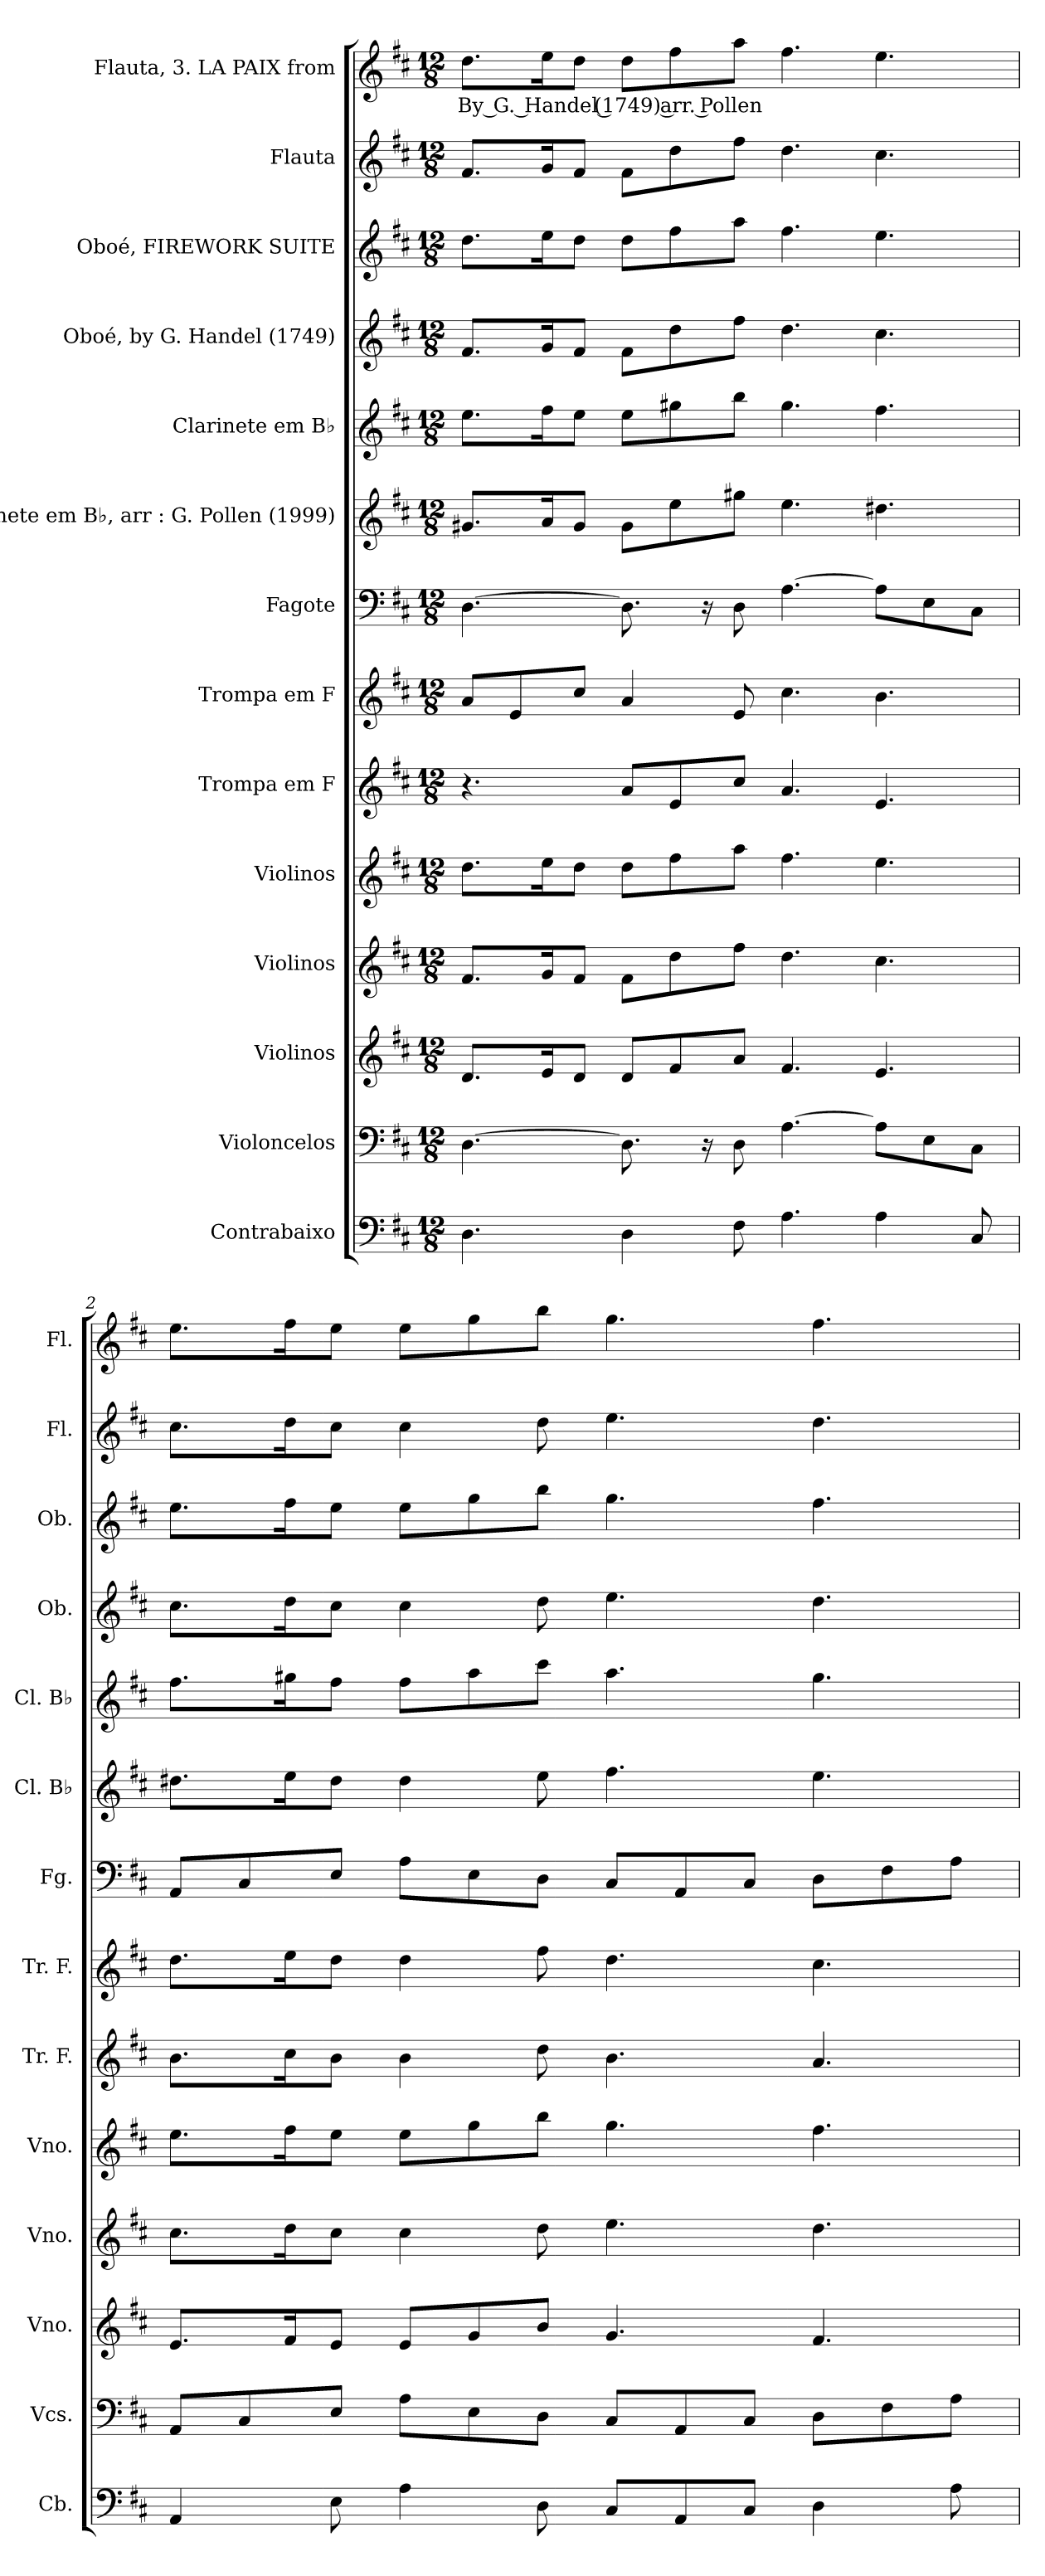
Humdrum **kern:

**kern	**kern	**kern	**kern	**kern	**kern	**kern	**kern	**kern	**kern	**kern	**kern	**kern	**kern	**text
*part14	*part13	*part12	*part11	*part10	*part9	*part8	*part7	*part6	*part5	*part4	*part3	*part2	*part1	*part1
*staff14	*staff13	*staff12	*staff11	*staff10	*staff9	*staff8	*staff7	*staff6	*staff5	*staff4	*staff3	*staff2	*staff1	*staff1
*I"Contrabaixo	*I"Violoncelos	*I"Violinos	*I"Violinos	*I"Violinos	*I"Trompa em F	*I"Trompa em F	*I"Fagote	*I"Clarinete em B♭, arr : G. Pollen (1999)	*I"Clarinete em B♭	*I"Oboé, by G. Handel (1749)	*I"Oboé, FIREWORK SUITE	*I"Flauta	*I"Flauta, 3. LA PAIX from	*
*I'Cb.	*I'Vcs.	*I'Vno.	*I'Vno.	*I'Vno.	*I'Tr. F.	*I'Tr. F.	*I'Fg.	*I'Cl. B♭	*I'Cl. B♭	*I'Ob.	*I'Ob.	*I'Fl.	*I'Fl.	*
*clefF4	*clefF4	*clefG2	*clefG2	*clefG2	*clefG2	*clefG2	*clefF4	*clefG2	*clefG2	*clefG2	*clefG2	*clefG2	*clefG2	*
*ITrd7c12	*	*	*	*	*ITrd4c7	*ITrd4c7	*	*ITrd1c2	*ITrd1c2	*	*	*	*	*
*k[f#c#]	*k[f#c#]	*k[f#c#]	*k[f#c#]	*k[f#c#]	*k[f#]	*k[f#]	*k[f#c#]	*k[]	*k[]	*k[f#c#]	*k[f#c#]	*k[f#c#]	*k[f#c#]	*
*M12/8	*M12/8	*M12/8	*M12/8	*M12/8	*M12/8	*M12/8	*M12/8	*M12/8	*M12/8	*M12/8	*M12/8	*M12/8	*M12/8	*
*MM54	*MM54	*MM54	*MM54	*MM54	*MM54	*MM54	*MM54	*MM54	*MM54	*MM54	*MM54	*MM54	*MM54	*
=1	=1	=1	=1	=1	=1	=1	=1	=1	=1	=1	=1	=1	=1	=1
!	!	!	!	!	!	!	!	!	!	!	!	!	!	!LO:LY:b
4.DD\	[4.D\	8.d/L	8.f#/L	8.dd\L	4.r	8d/L	[4.D\	8.f#X/L	8.dd\L	8.f#/L	8.dd\L	8.f#/L	8.dd\L	By G. Handel (1749) arr. Pollen
.	.	.	.	.	.	8A/	.	.	.	.	.	.	.	.
.	.	16e/K	16g/K	16ee\K	.	.	.	16g/K	16ee\K	16g/K	16ee\K	16g/K	16ee\K	.
.	.	8d/J	8f#/J	8dd\J	.	8f#/J	.	8f#/J	8dd\J	8f#/J	8dd\J	8f#/J	8dd\J	.
*	*	*	*	*	*	*	*	*	*	*	*	*	*MM50	*
4DD\	8.D\]	8d/L	8f#\L	8dd\L	8d/L	4d/	8.D\]	8f#\L	8dd\L	8f#\L	8dd\L	8f#\L	8dd\L	.
.	.	8f#/	8dd\	8ff#\	8A/	.	.	8dd\	8ff#X\	8dd\	8ff#\	8dd\	8ff#\	.
.	16r	.	.	.	.	.	16r	.	.	.	.	.	.	.
8FF#\	8D\	8a/J	8ff#\J	8aa\J	8f#/J	8A/	8D\	8ff#X\J	8aa\J	8ff#\J	8aa\J	8ff#\J	8aa\J	.
*	*	*	*	*	*	*	*	*	*	*	*	*	*MM47	*
4.AA\	[4.A\	4.f#/	4.dd\	4.ff#\	4.d/	4.f#\	[4.A\	4.dd\	4.ff#\	4.dd\	4.ff#\	4.dd\	4.ff#\	.
*	*	*	*	*	*	*	*	*	*	*	*	*	*MM45	*
4AA\	8A\L]	4.e/	4.cc#\	4.ee\	4.A/	4.e\	8A\L]	4.cc#X\	4.ee\	4.cc#\	4.ee\	4.cc#\	4.ee\	.
.	8E\	.	.	.	.	.	8E\	.	.	.	.	.	.	.
8CC#/	8C#\J	.	.	.	.	.	8C#\J	.	.	.	.	.	.	.
!!LO:PB:g=z
=2	=2	=2	=2	=2	=2	=2	=2	=2	=2	=2	=2	=2	=2	=2
*	*	*	*	*	*	*	*	*	*	*	*	*	*MM54	*
4AAA/	8AA/L	8.e/L	8.cc#\L	8.ee\L	8.e\L	8.g\L	8AA/L	8.cc#X\L	8.ee\L	8.cc#\L	8.ee\L	8.cc#\L	8.ee\L	.
.	8C#/	.	.	.	.	.	8C#/	.	.	.	.	.	.	.
.	.	16f#/K	16dd\K	16ff#\K	16f#\K	16a\K	.	16dd\K	16ff#X\K	16dd\K	16ff#\K	16dd\K	16ff#\K	.
8EE\	8E/J	8e/J	8cc#\J	8ee\J	8e\J	8g\J	8E/J	8cc#\J	8ee\J	8cc#\J	8ee\J	8cc#\J	8ee\J	.
4AA\	8A\L	8e/L	4cc#\	8ee\L	4e\	4g\	8A\L	4cc#\	8ee\L	4cc#\	8ee\L	4cc#\	8ee\L	.
.	8E\	8g/	.	8gg\	.	.	8E\	.	8gg\	.	8gg\	.	8gg\	.
8DD\	8D\J	8b/J	8dd\	8bb\J	8g\	8b\	8D\J	8dd\	8bb\J	8dd\	8bb\J	8dd\	8bb\J	.
*	*	*	*	*	*	*	*	*	*	*	*	*	*MM50	*
8CC#/L	8C#/L	4.g/	4.ee\	4.gg\	4.e\	4.g\	8C#/L	4.ee\	4.gg\	4.ee\	4.gg\	4.ee\	4.gg\	.
8AAA/	8AA/	.	.	.	.	.	8AA/	.	.	.	.	.	.	.
8CC#/J	8C#/J	.	.	.	.	.	8C#/J	.	.	.	.	.	.	.
*	*	*	*	*	*	*	*	*	*	*	*	*	*MM48	*
4DD\	8D\L	4.f#/	4.dd\	4.ff#\	4.d/	4.f#\	8D\L	4.dd\	4.ff#\	4.dd\	4.ff#\	4.dd\	4.ff#\	.
.	8F#\	.	.	.	.	.	8F#\	.	.	.	.	.	.	.
8AA\	8A\J	.	.	.	.	.	8A\J	.	.	.	.	.	.	.
=	=	=	=	=	=	=	=	=	=	=	=	=	=	=
*-	*-	*-	*-	*-	*-	*-	*-	*-	*-	*-	*-	*-	*-	*-
